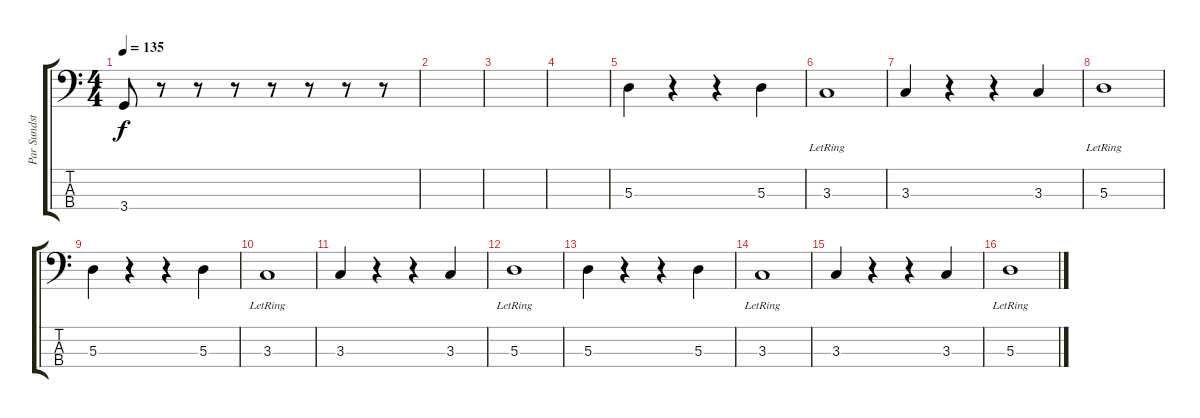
\track ("Par Sundstrom" "Par Sundst") {instrument electricbassfinger}
\staff {score tabs}
\tuning (G2 D2 A1 E1) {hide}
\ts (4 4)
\tempo 135
\clef f4
\ks c
3.4.8{dy f} r.8 r.8 r.8 r.8 r.8 r.8 r.8 |
|
|
|
5.3.4 r.4 r.4 5.3.4 |
3.3{lr}.1 |
3.3.4 r.4 r.4 3.3.4 |
5.3{lr}.1 |
5.3.4 r.4 r.4 5.3.4 |
3.3{lr}.1 |
3.3.4 r.4 r.4 3.3.4 |
5.3{lr}.1 |
5.3.4 r.4 r.4 5.3.4 |
3.3{lr}.1 |
3.3.4 r.4 r.4 3.3.4 |
5.3{lr}.1
